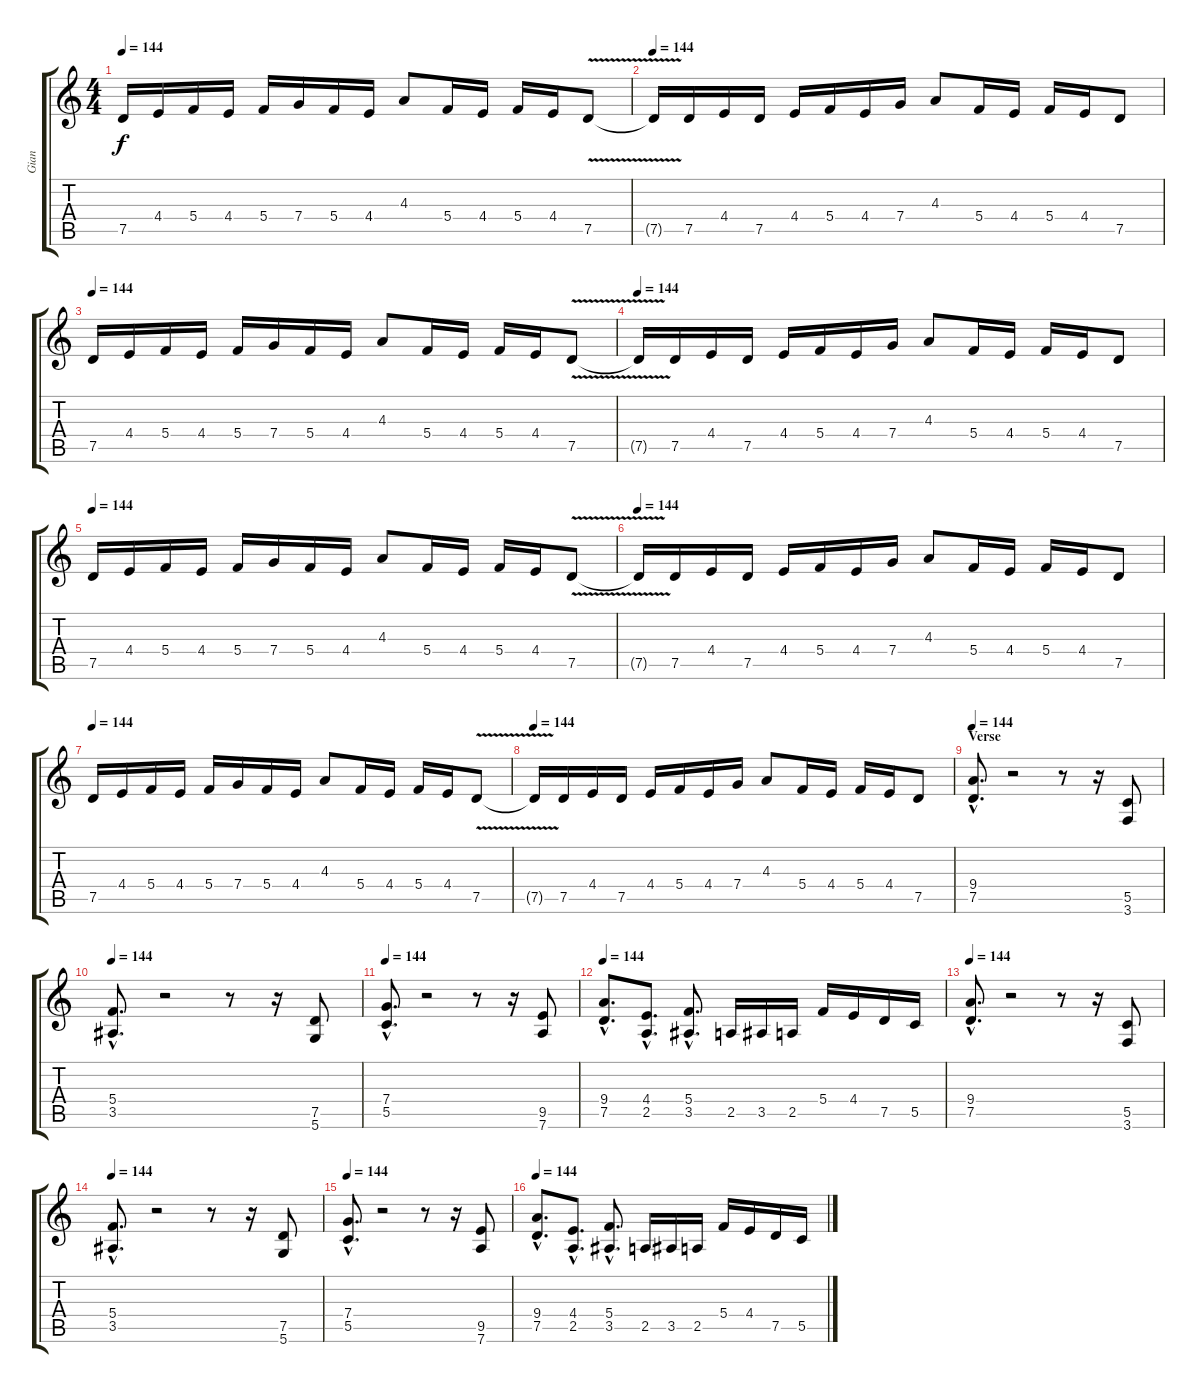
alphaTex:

\track ("Gian" "Gian") {instrument distortionguitar}
\staff {score tabs}
\tuning (D4 A3 F3 C3 G2 D2) {hide}
\ts (4 4)
\tempo 144
\clef g2
\ks c
7.5.16{dy f} 4.4.16 5.4.16 4.4.16 5.4.16 7.4.16 5.4.16 4.4.16 4.3.8 5.4.16 4.4.16 5.4.16 4.4.16 7.5{v}.8 |
\tempo 144
7.5{t}.16 7.5.16 4.4.16 7.5.16 4.4.16 5.4.16 4.4.16 7.4.16 4.3.8 5.4.16 4.4.16 5.4.16 4.4.16 7.5.8 |
\tempo 144
7.5.16 4.4.16 5.4.16 4.4.16 5.4.16 7.4.16 5.4.16 4.4.16 4.3.8 5.4.16 4.4.16 5.4.16 4.4.16 7.5{v}.8 |
\tempo 144
7.5{t}.16 7.5.16 4.4.16 7.5.16 4.4.16 5.4.16 4.4.16 7.4.16 4.3.8 5.4.16 4.4.16 5.4.16 4.4.16 7.5.8 |
\tempo 144
7.5.16 4.4.16 5.4.16 4.4.16 5.4.16 7.4.16 5.4.16 4.4.16 4.3.8 5.4.16 4.4.16 5.4.16 4.4.16 7.5{v}.8 |
\tempo 144
7.5{t}.16 7.5.16 4.4.16 7.5.16 4.4.16 5.4.16 4.4.16 7.4.16 4.3.8 5.4.16 4.4.16 5.4.16 4.4.16 7.5.8 |
\tempo 144
7.5.16 4.4.16 5.4.16 4.4.16 5.4.16 7.4.16 5.4.16 4.4.16 4.3.8 5.4.16 4.4.16 5.4.16 4.4.16 7.5{v}.8 |
\tempo 144
7.5{t}.16 7.5.16 4.4.16 7.5.16 4.4.16 5.4.16 4.4.16 7.4.16 4.3.8 5.4.16 4.4.16 5.4.16 4.4.16 7.5.8 |
\section ("" "Verse")
\tempo 144
(9.4{hac} 7.5{hac}).8{d} r.2 r.8 r.16 (5.5 3.6).8 |
\tempo 144
(5.4{hac} 3.5{hac}).8{d} r.2 r.8 r.16 (7.5 5.6).8 |
\tempo 144
(7.4{hac} 5.5{hac}).8{d} r.2 r.8 r.16 (9.5 7.6).8 |
\tempo 144
(9.4{hac} 7.5{hac}).8{d} (4.4{hac} 2.5{hac}).8{d} (5.4{hac} 3.5{hac}).8{d} 2.5.16 3.5.16 2.5.16 5.4.16 4.4.16 7.5.16 5.5.16 |
\tempo 144
(9.4{hac} 7.5{hac}).8{d} r.2 r.8 r.16 (5.5 3.6).8 |
\tempo 144
(5.4{hac} 3.5{hac}).8{d} r.2 r.8 r.16 (7.5 5.6).8 |
\tempo 144
(7.4{hac} 5.5{hac}).8{d} r.2 r.8 r.16 (9.5 7.6).8 |
\tempo 144
(9.4{hac} 7.5{hac}).8{d} (4.4{hac} 2.5{hac}).8{d} (5.4{hac} 3.5{hac}).8{d} 2.5.16 3.5.16 2.5.16 5.4.16 4.4.16 7.5.16 5.5.16
